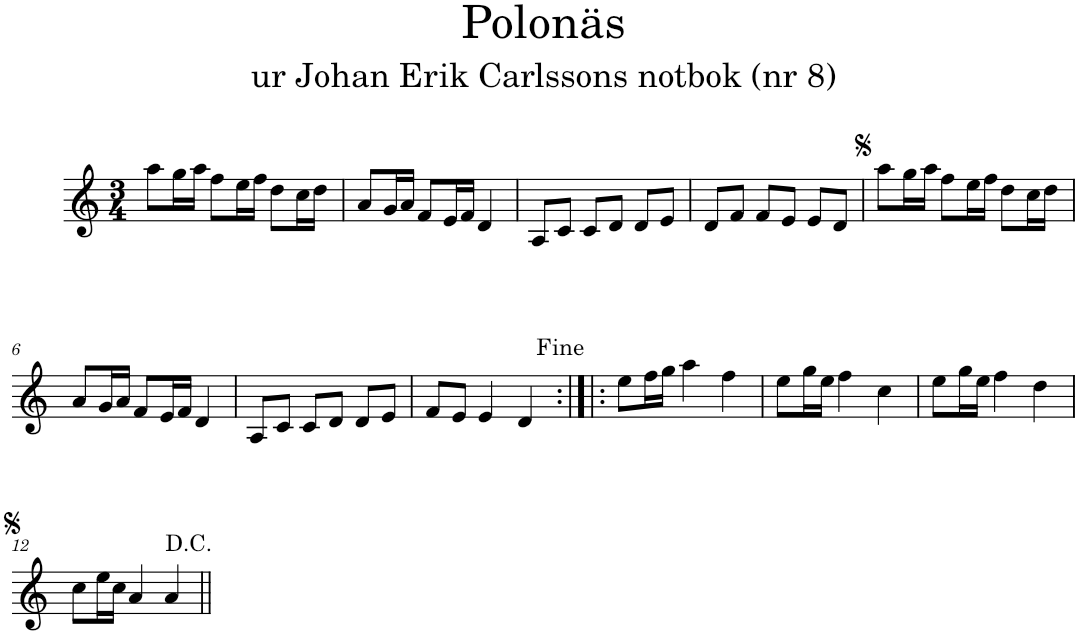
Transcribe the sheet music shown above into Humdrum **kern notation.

**kern
*part1
*staff1
*I"Piano
*I'Pno
*clefG2
*k[]
*M3/4
=1
8aa\L
16gg\L
16aa\JJ
8ff\L
16ee\L
16ff\JJ
8dd\L
16cc\L
16dd\JJ
=2
8a/L
16g/L
16a/JJ
8f/L
16e/L
16f/JJ
4d/
=3
8A/L
8c/J
8c/L
8d/J
8d/L
8e/J
=4
8d/L
8f/J
8f/L
8e/J
8e/L
8d/J
=5
8aa\L
16gg\L
16aa\JJ
8ff\L
16ee\L
16ff\JJ
8dd\L
16cc\L
16dd\JJ
!!LO:LB:g=z
=6
8a/L
16g/L
16a/JJ
8f/L
16e/L
16f/JJ
4d/
=7
8A/L
8c/J
8c/L
8d/J
8d/L
8e/J
=8
8f/L
8e/J
4e/
4d/
=9:|!|:
8ee\L
16ff\L
16gg\JJ
4aa\
4ff\
=10
8ee\L
16gg\L
16ee\JJ
4ff\
4cc\
=11
8ee\L
16gg\L
16ee\JJ
4ff\
4dd\
!!LO:LB:g=z
=12
8cc\L
16ee\L
16cc\JJ
4a/
4a/
=||
*-
